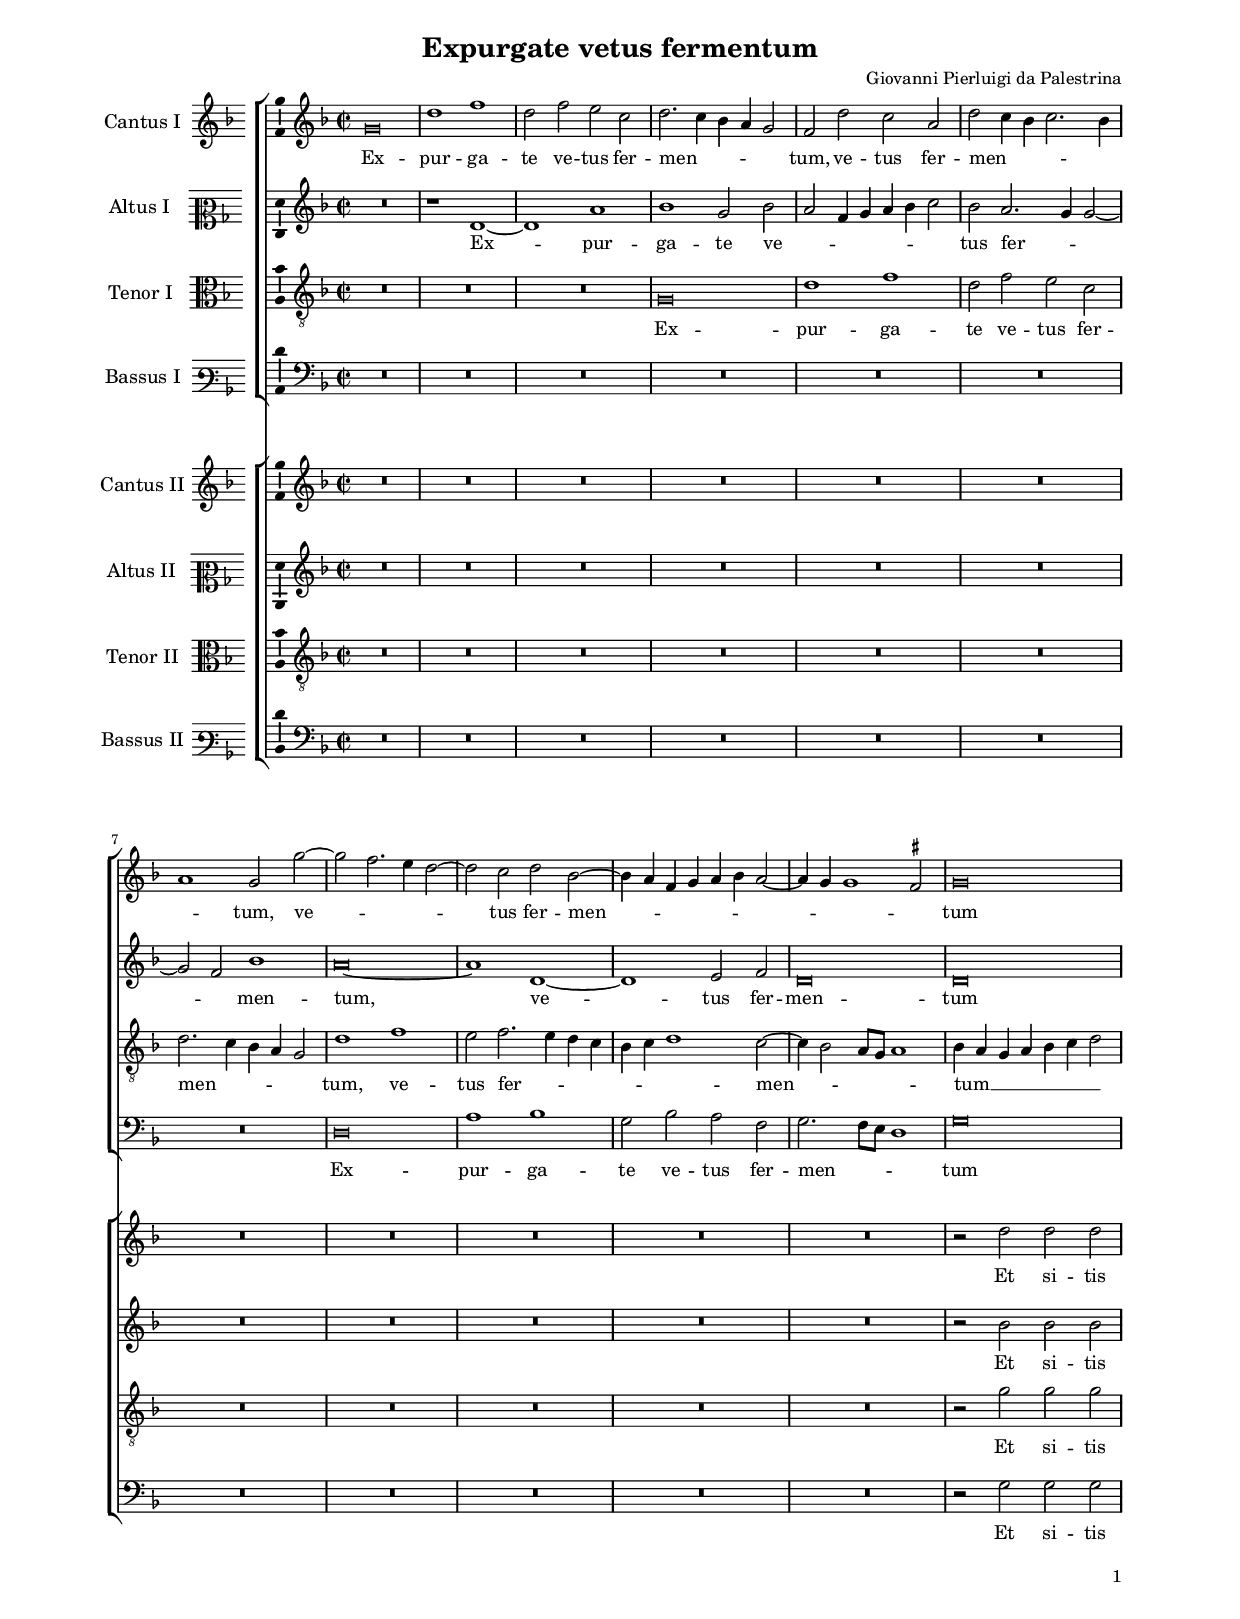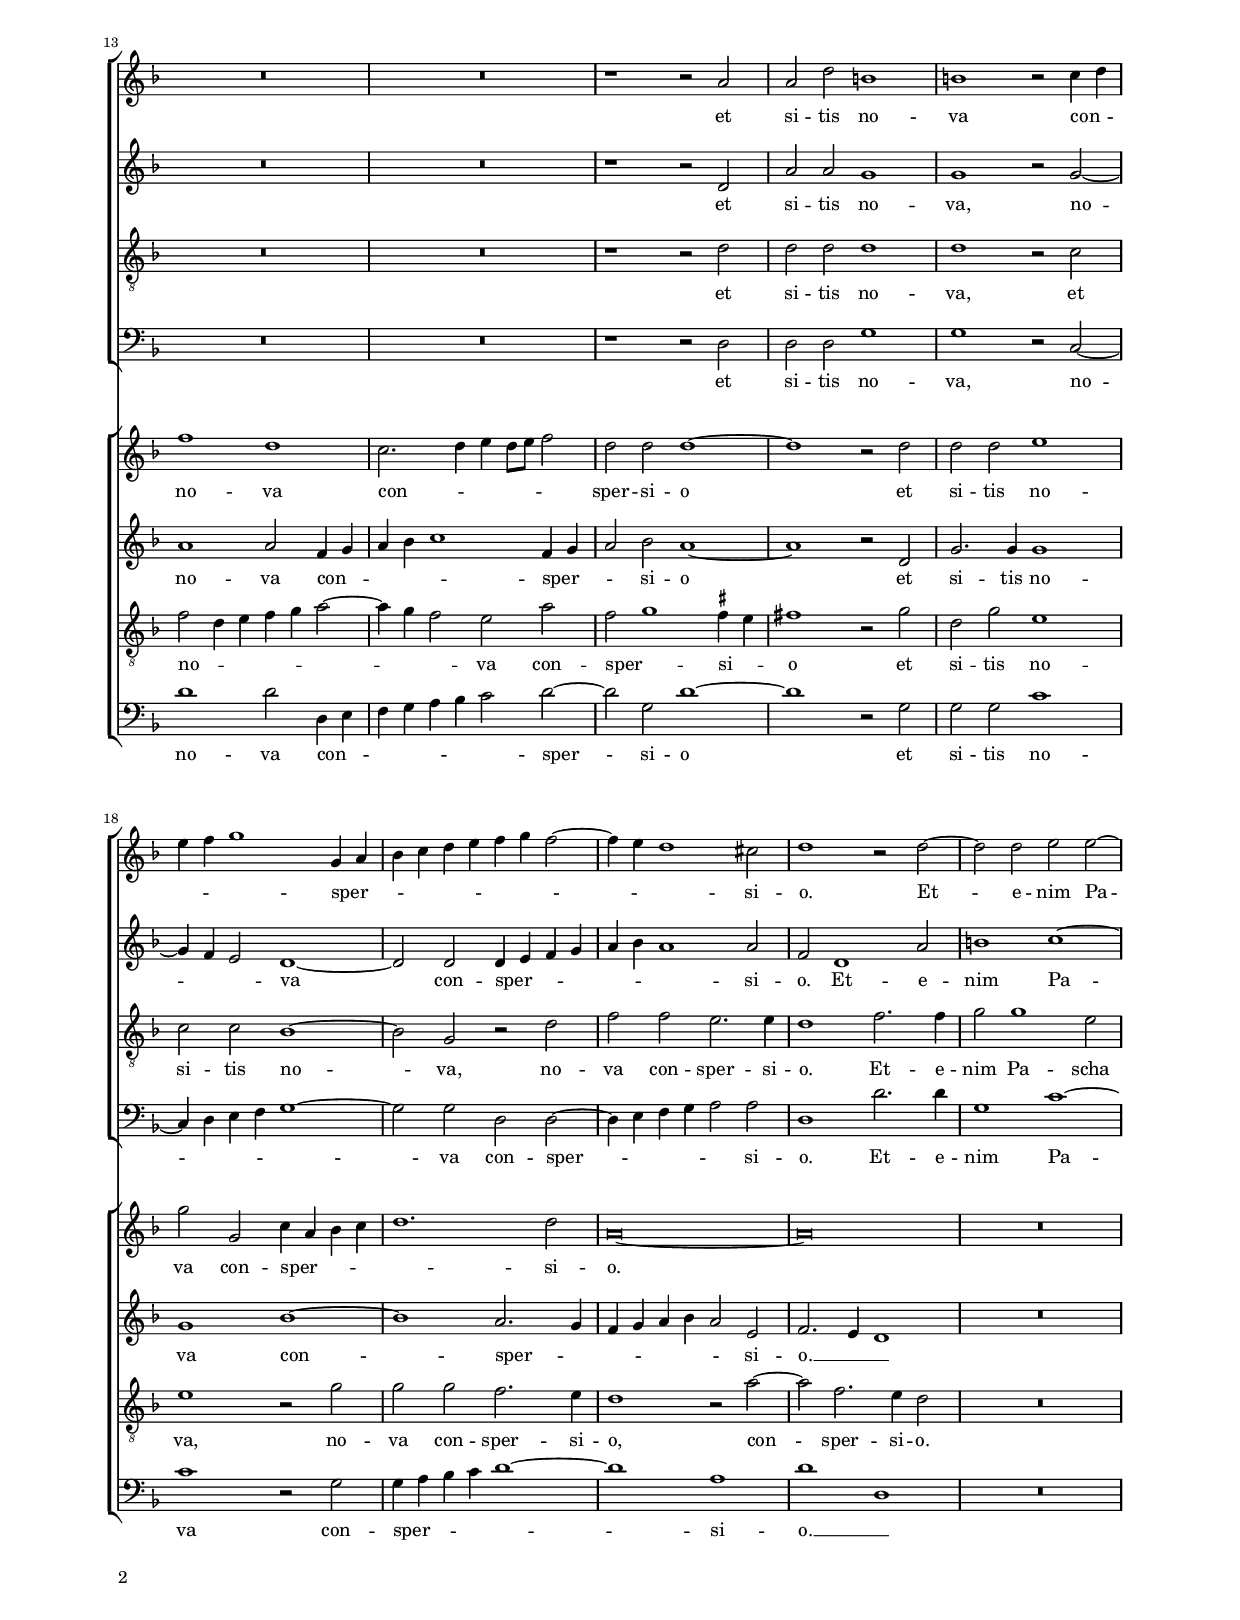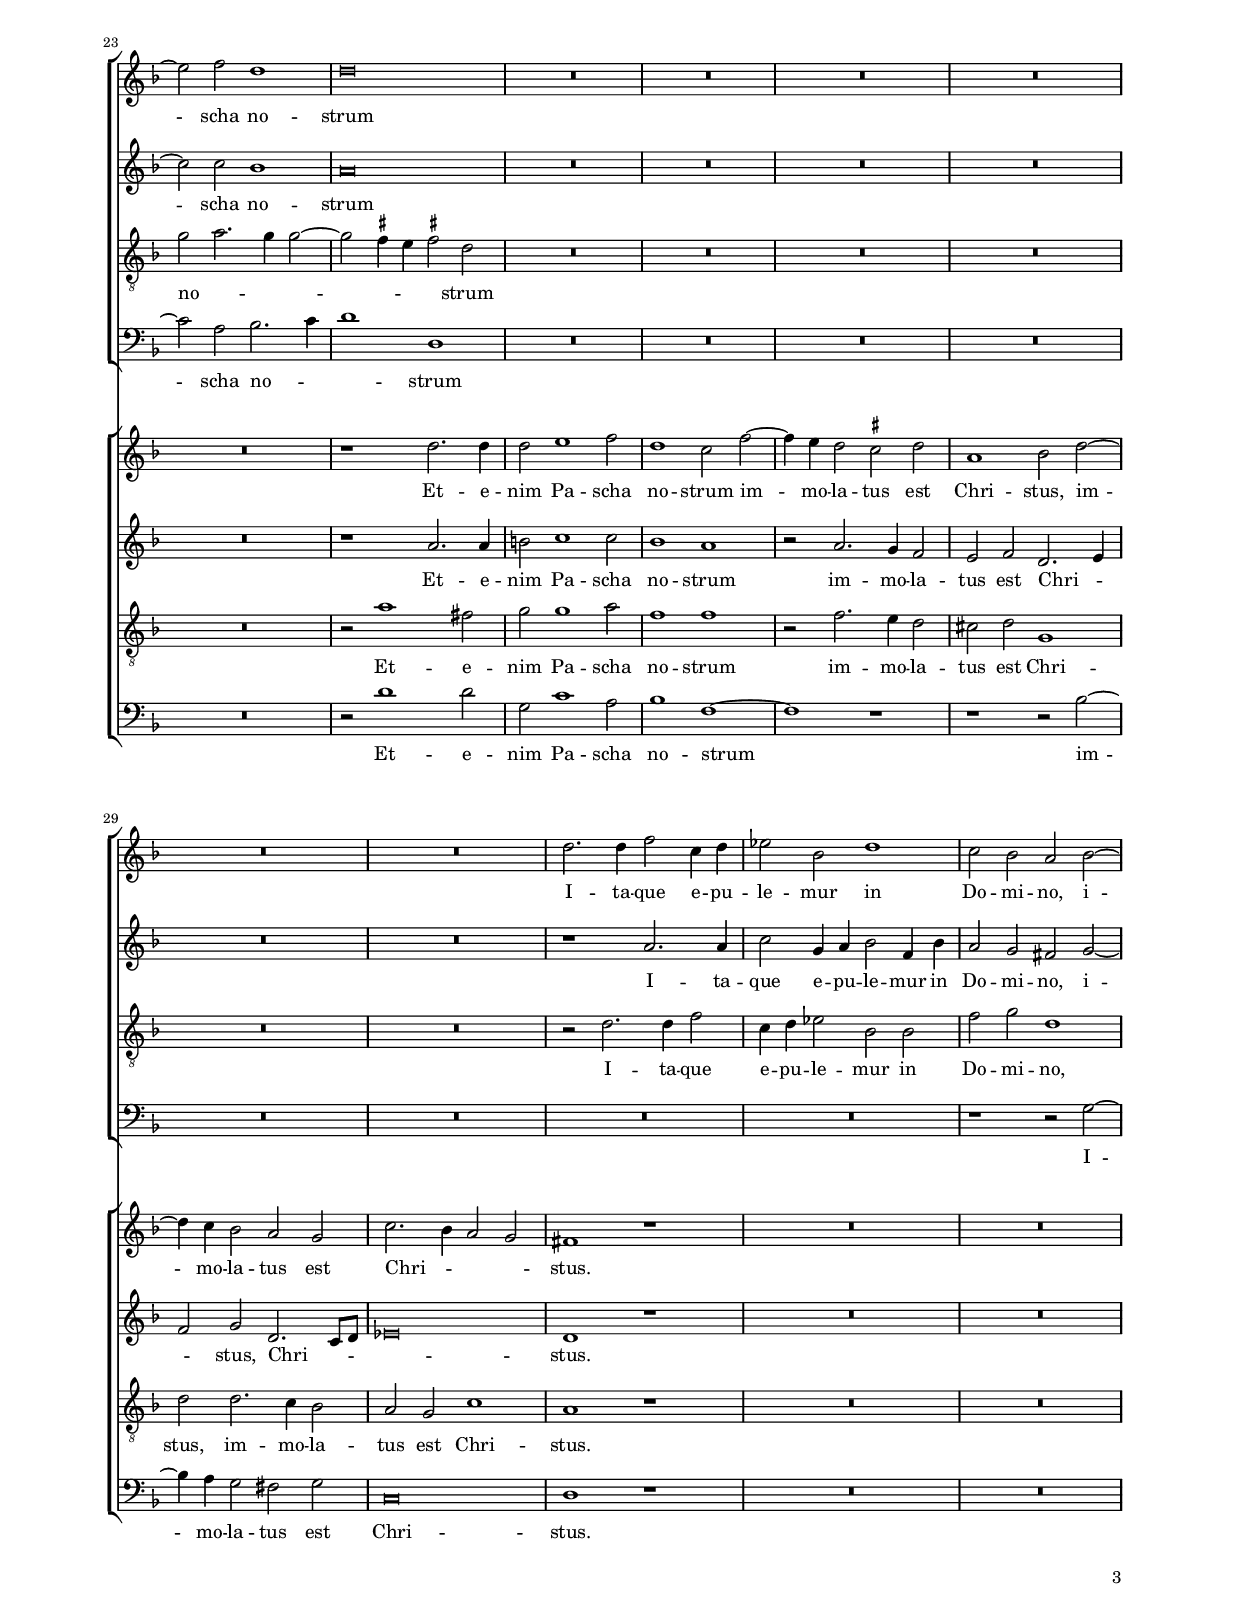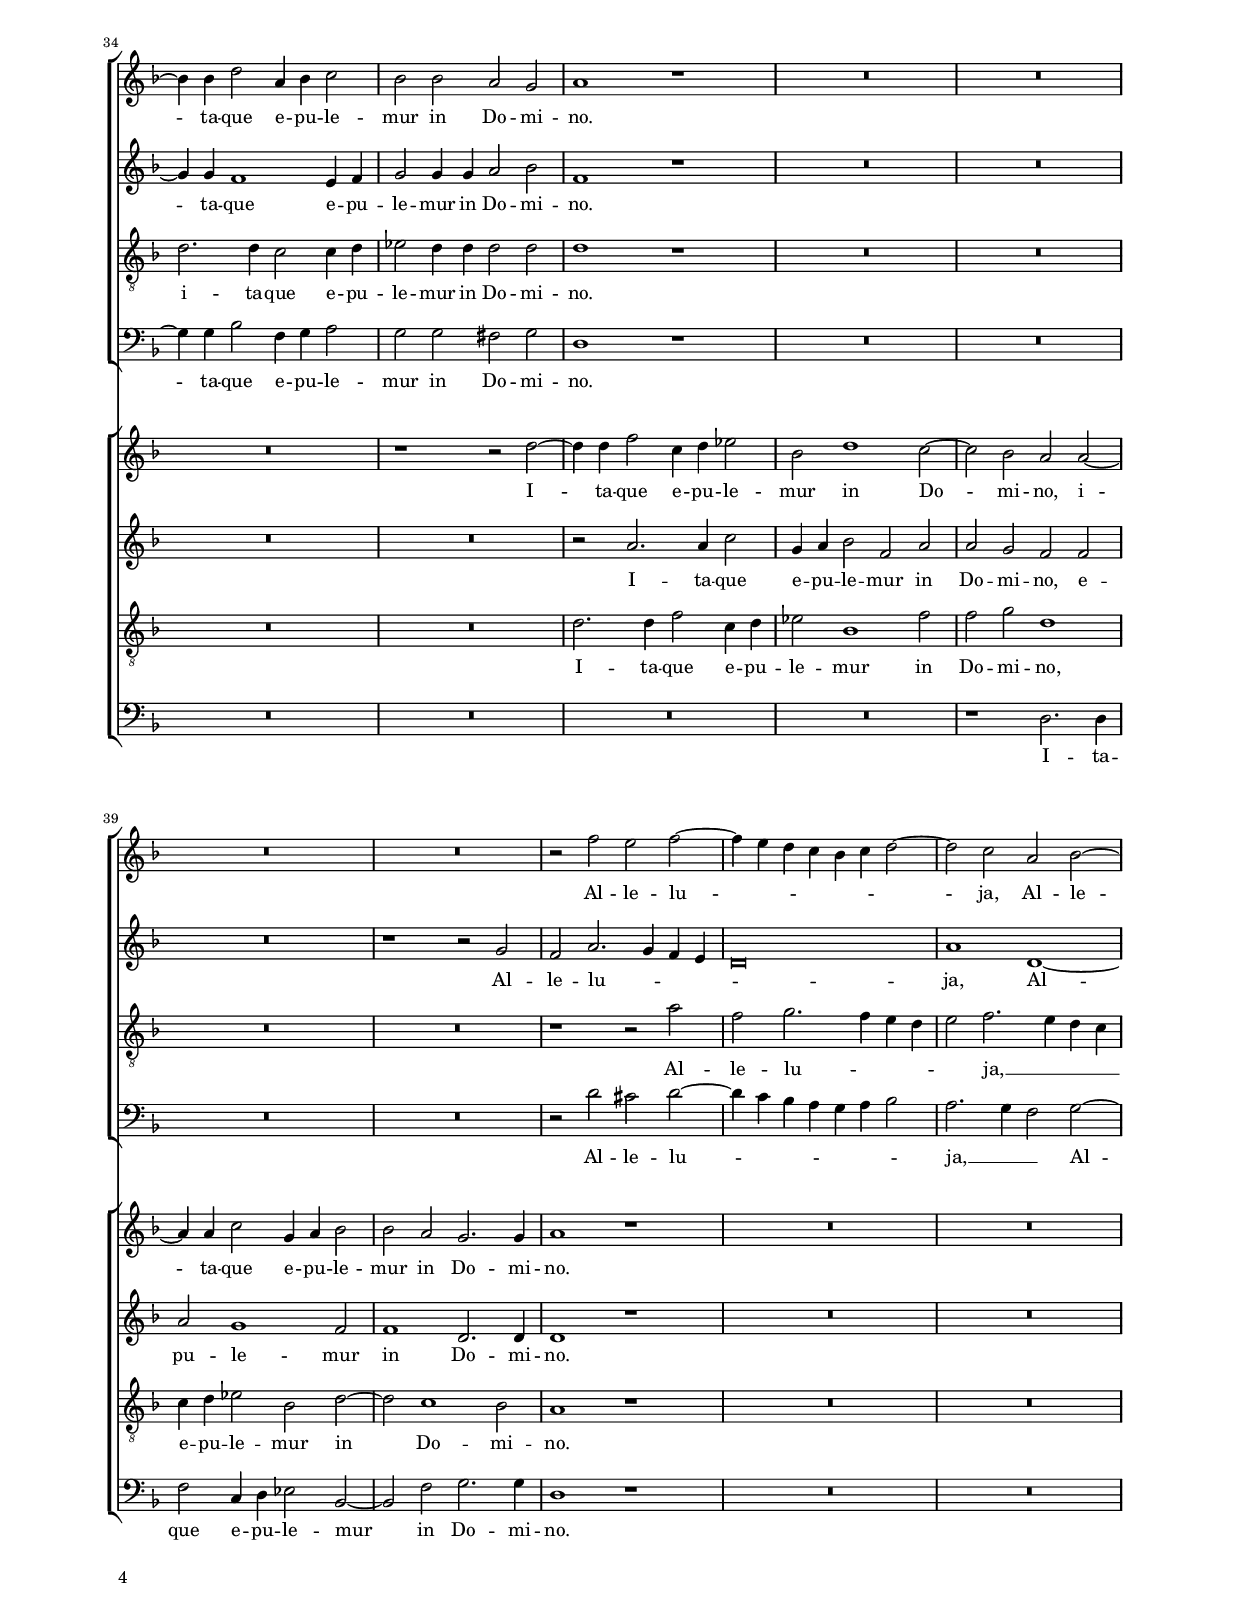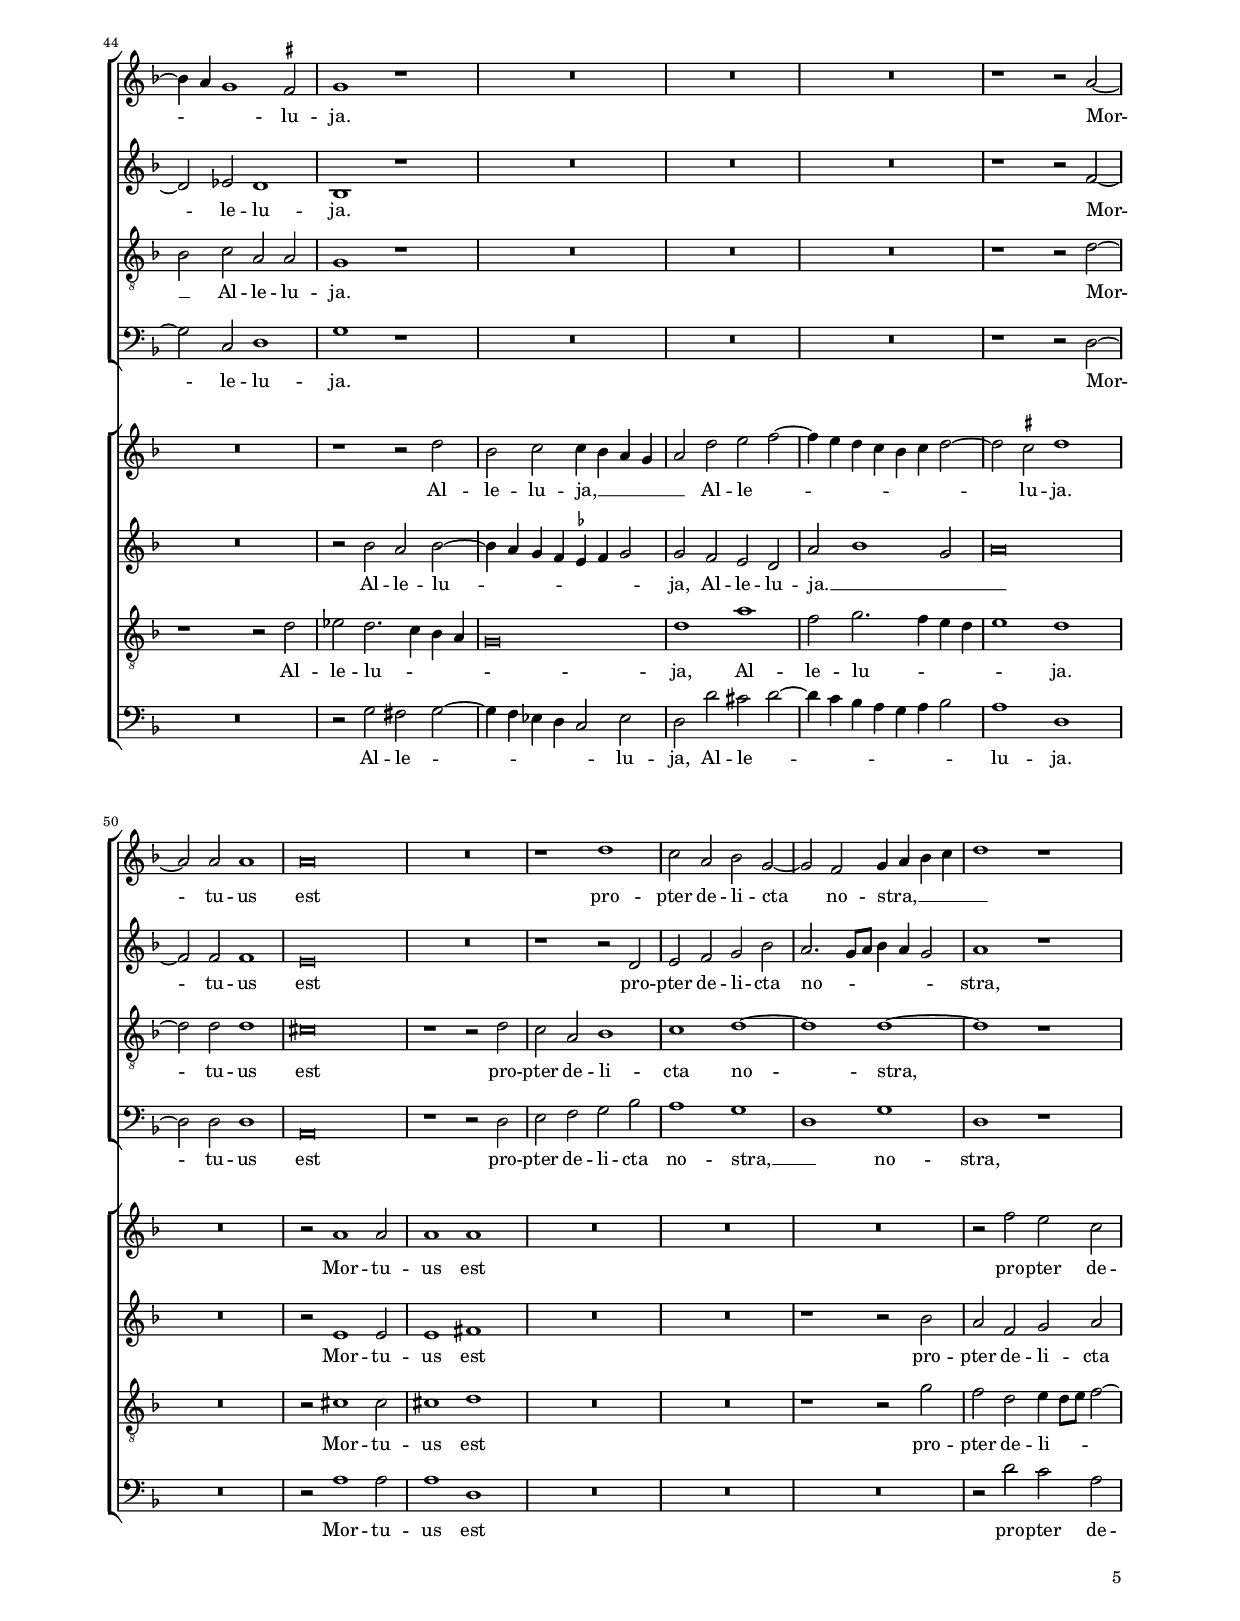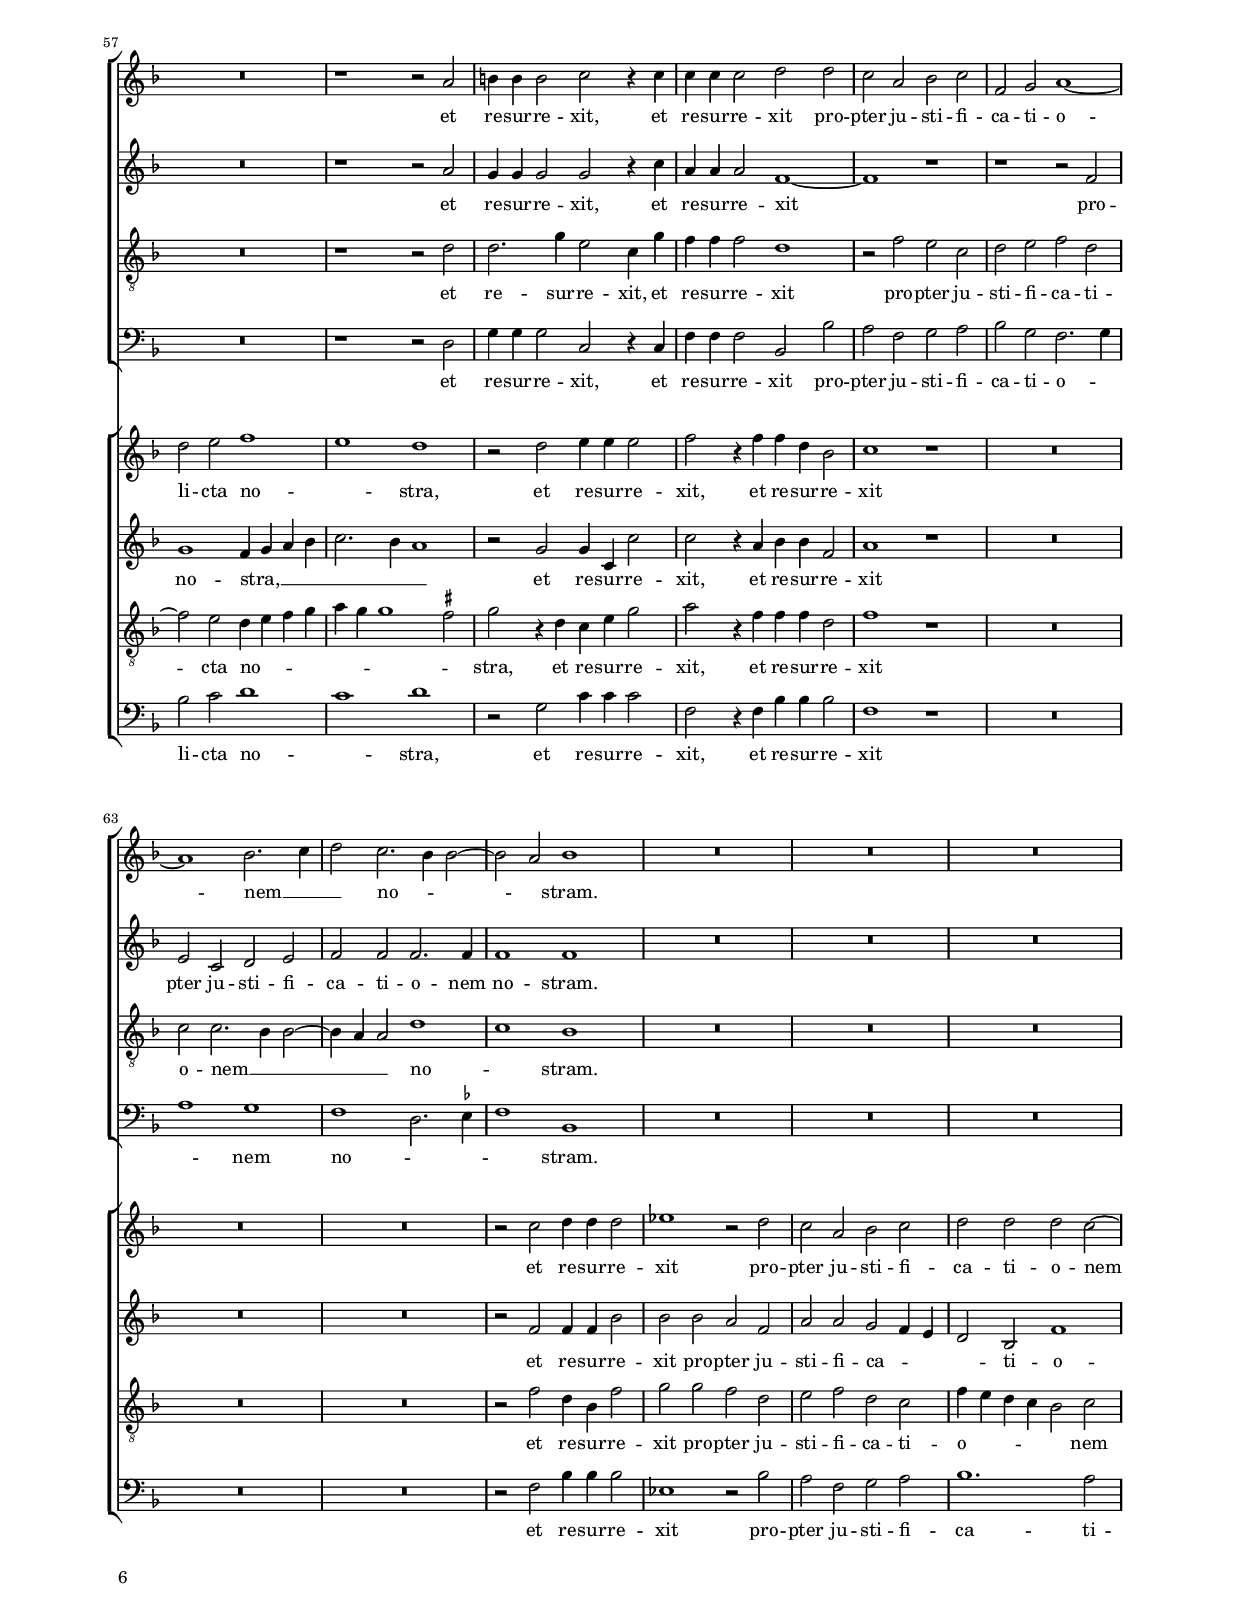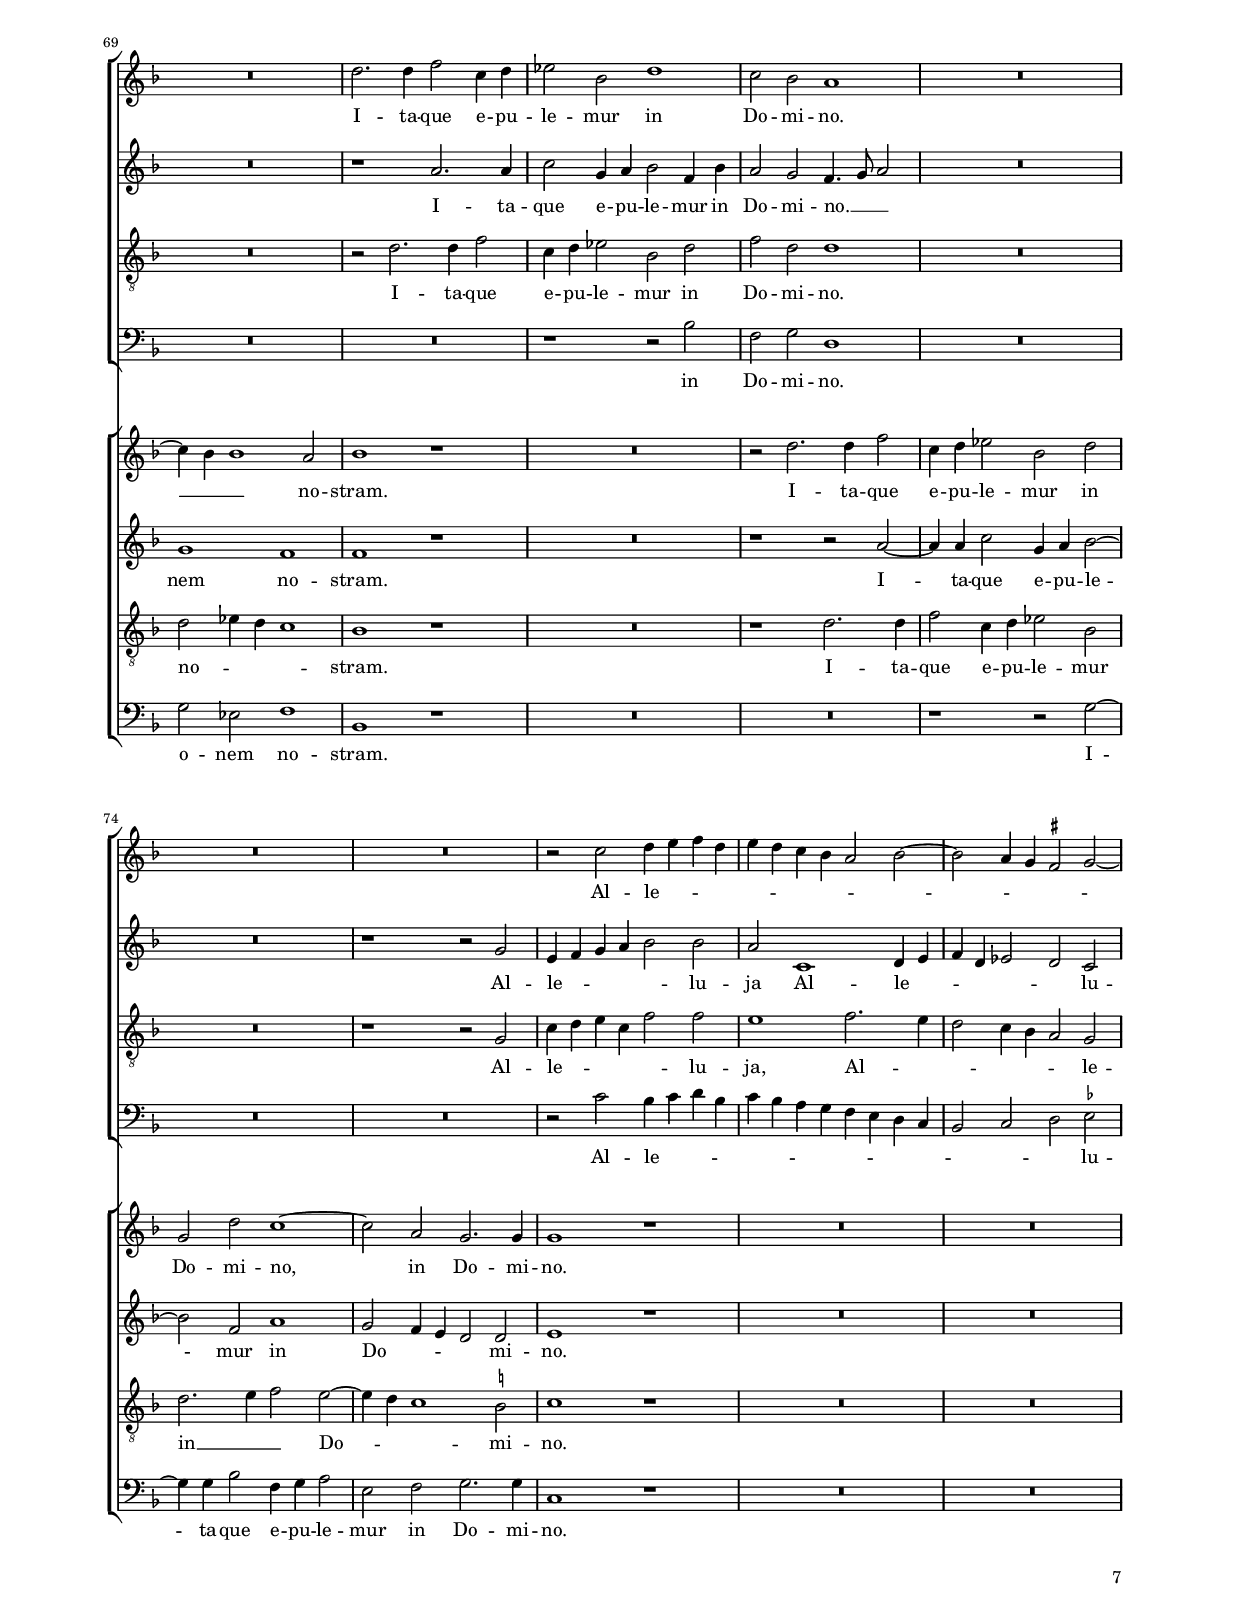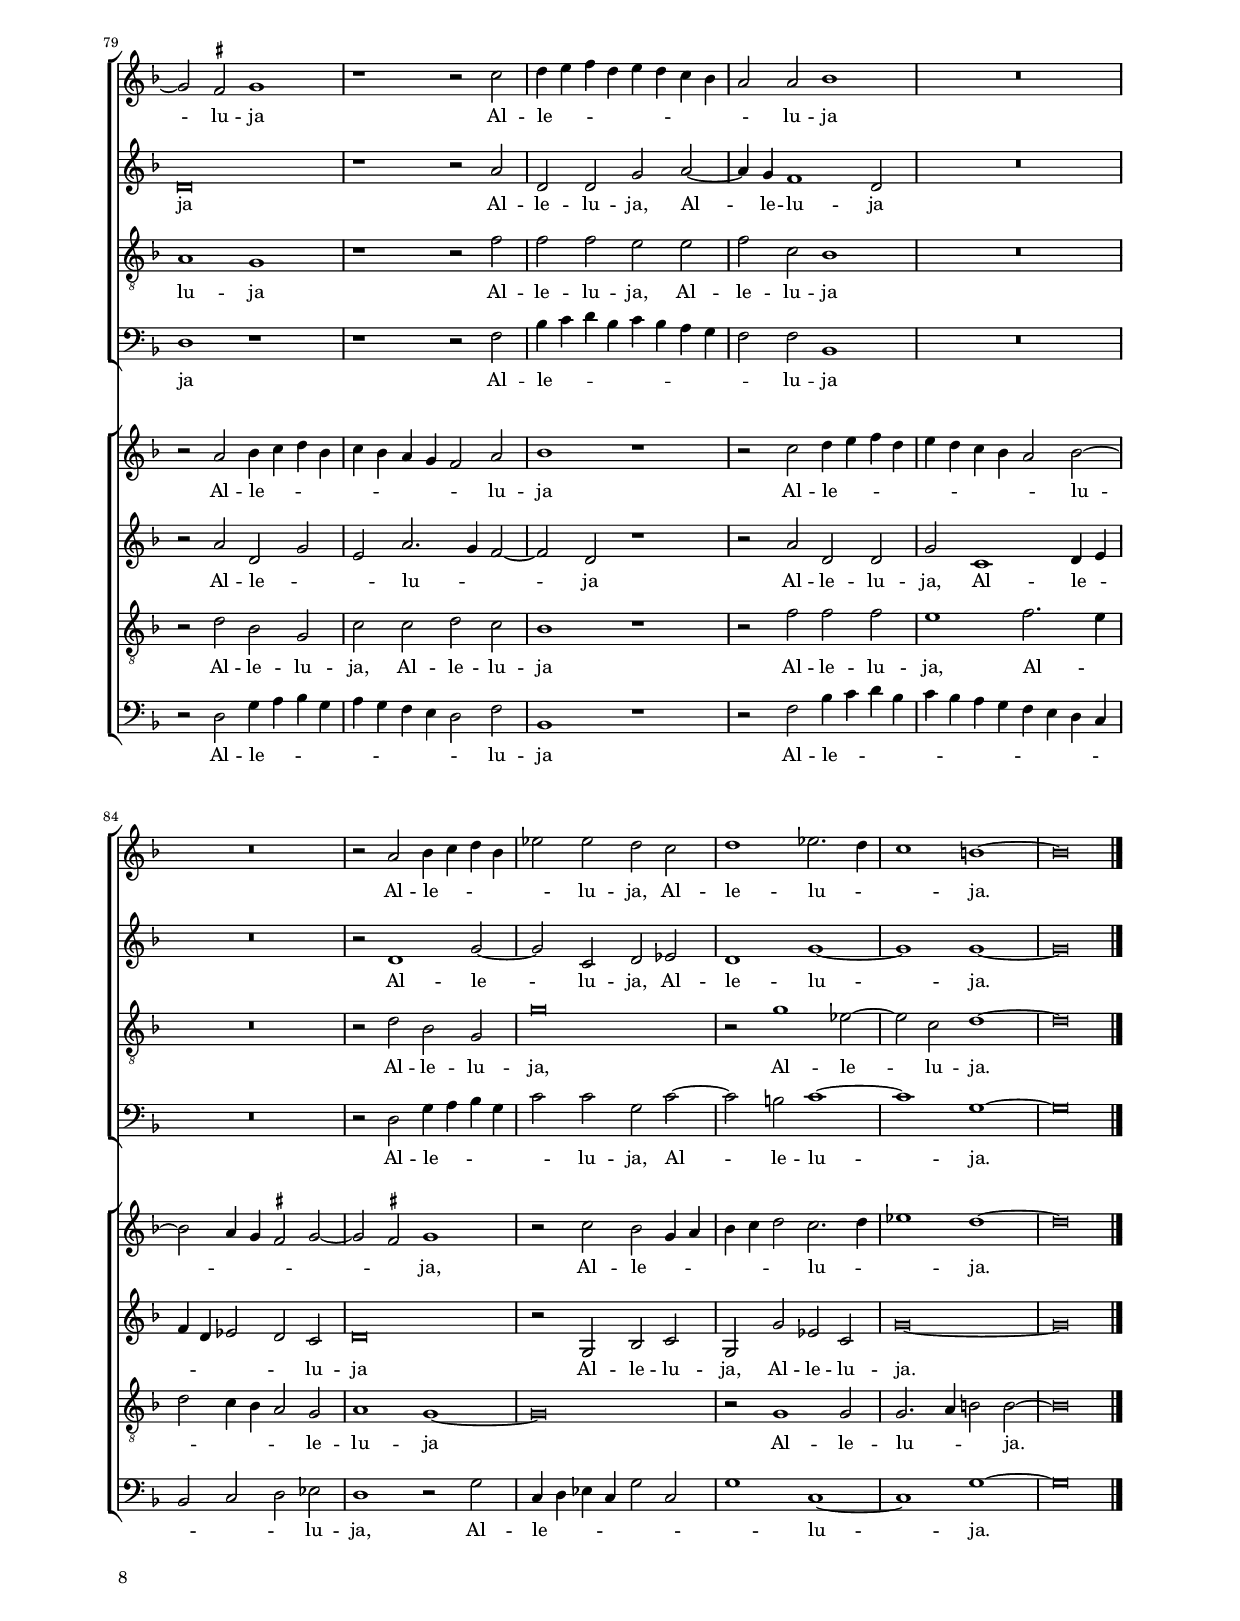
\header 
{
	title="Expurgate vetus fermentum"
	composer="Giovanni Pierluigi da Palestrina"
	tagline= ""
}

\version "2.24.2"
\include "deutsch.ly"
#(set-global-staff-size 15)
% #(set-default-paper-size "letter")
#(ly:set-option 'point-and-click #f)


\paper
	{
	top-margin = 2 \cm
	bottom-margin = 1.4 \cm
	left-margin = 2 \cm
	right-margin = 2 \cm
	print-page-number = ##f
	ragged-bottom = ##f
	ragged-last-bottom = ##t
%	systems-per-page = 2
	system-system-spacing = #'((basic-distance . 18) (minimum-distance . 14) (padding . 6) (strechability . 250))
	oddFooterMarkup=\markup   \fill-line { "" \fromproperty #'page:page-number-string }
	evenFooterMarkup=\markup  \fill-line { \fromproperty #'page:page-number-string "" }
	last-bottom-spacing = #'((basic-distance . 12) (minimum-distance . 7) (padding . 4))
	}


global =  
	{
	\key f \major
	\time 2/2 \set Score.measureLength = #(ly:make-moment 2/1)
	\skip 1*2*89 \bar "|."
	}

	ficta = { \once \set suggestAccidentals = ##t }
	
	forget = #(define-music-function (music) (ly:music?) #{
	\accidentalStyle forget
	$music
	\accidentalStyle default
	#})

	
incipitcantusprimus = \markup { \score {
	{
	\set Staff.instrumentName = \markup { \fontsize #1 "Cantus I" }
	\key f \major
	\clef violin
	s4 \bar ""
	}
	\layout  {
	raggedright = ##t
	indent = 1.6 \cm
	line-width = 2.5\cm
	\context { \Staff \remove Time_signature_engraver }
	\override Staff.Clef.Y-extent = #'(0 . 0)
	}} \hspace #1 }
	 
incipitaltusprimus = \markup { \score {
	{
	\set Staff.instrumentName = \markup { \fontsize #1 "Altus I" }
	\key f \major
	\clef mezzosoprano
	s4 \bar ""
	}
	\layout  {
	raggedright = ##t
	indent = 1.6 \cm
	line-width = 2.5\cm
	\context { \Staff \remove Time_signature_engraver }
	\override Staff.Clef.Y-extent = #'(0 . 0)
	}} \hspace #1 }
	 
incipittenorprimus = \markup { \score {
	{
	\set Staff.instrumentName = \markup { \fontsize #1 "Tenor I" }
	\key f \major
	\clef alto
	s4 \bar ""
	}
	\layout  {
	raggedright = ##t
	indent = 1.6 \cm
	line-width = 2.5\cm
	\context { \Staff \remove Time_signature_engraver }
	\override Staff.Clef.Y-extent = #'(0 . 0)
	}} \hspace #1 }


incipitbassusprimus = \markup { \score {
	{
	\set Staff.instrumentName = \markup { \fontsize #1 "Bassus I" }
	\key f \major
	\clef varbaritone
	s4 \bar ""
	}
	\layout  {
	raggedright = ##t
	indent = 1.6 \cm
	line-width = 2.5\cm
	\context { \Staff \remove Time_signature_engraver }
	\override Staff.Clef.Y-extent = #'(0 . 0)
	}} \hspace #1 }

incipitcantussecundus = \markup { \score {
	{
	\set Staff.instrumentName = \markup { \fontsize #1 "Cantus II" }
	\key f \major
	\clef violin
	s4 \bar ""
	}
	\layout  {
	raggedright = ##t
	indent = 1.6 \cm
	line-width = 2.5\cm
	\context { \Staff \remove Time_signature_engraver }
	\override Staff.Clef.Y-extent = #'(0 . 0)
	}} \hspace #1 }


incipitaltussecundus = \markup { \score {
	{
	\set Staff.instrumentName = \markup { \fontsize #1 "Altus II" }
	\key f \major
	\clef mezzosoprano
	s4 \bar ""
	}
	\layout  {
	raggedright = ##t
	indent = 1.6 \cm
	line-width = 2.5\cm
	\context { \Staff \remove Time_signature_engraver }
	\override Staff.Clef.Y-extent = #'(0 . 0)
	}} \hspace #1 }


incipittenorsecundus = \markup { \score {
	{
	\set Staff.instrumentName = \markup { \fontsize #1 "Tenor II" }
	\key f \major
	\clef alto
	s4 \bar ""
	}
	\layout  {
	raggedright = ##t
	indent = 1.6 \cm
	line-width = 2.5\cm
	\context { \Staff \remove Time_signature_engraver }
	\override Staff.Clef.Y-extent = #'(0 . 0)
	}} \hspace #1 }	


incipitbassussecundus = \markup { \score {
	{
	\set Staff.instrumentName = \markup { \fontsize #1 "Bassus II" }
	\key f \major
	\clef varbaritone
	s4 \bar ""
	}
	\layout  {
	raggedright = ##t
	indent = 1.6 \cm
	line-width = 2.5\cm
	\context { \Staff \remove Time_signature_engraver }
	\override Staff.Clef.Y-extent = #'(0 . 0)
	}} \hspace #1 }

cantusprimus =  \relative c''
	{
	g\breve
	d'1 f
	d2 f e c
	d2. c4 b a g2
%5
	f2 d' c a |
	d2 c4 b c2. b4
	a1 g2 g'~
	g2 f2. e4 d2~
	d2 c d b~
%10
	b4 a f g a b a2~ |
	a4 g g1 \ficta fis2
	g\breve
	R\breve
	R\breve
%15
	r1 r2 a |
	a2 d h1
	h1 r2 c4 d
	e4 f g1 g,4 a
	b4 c d e f g f2~
%20
	f4 e d1 cis2 |
	d1 r2 d~
	d2 d e e~
	e2 f d1
	d\breve
%25
	R\breve |
	R\breve
	R\breve
	R\breve
	R\breve
%30
	R\breve |
	d2. d4 f2 c4 d
	es2 b d1
	c2 b a b~
	b4 b d2 a4 b c2
%35
	b2 b a g |
	a1 r
	R\breve
	R\breve
	R\breve
%40
	R\breve |
	r2 f' e f~
	f4 e d c b c d2~
	d2 c a b~
	b4 a g1 \ficta fis2
%45
	g1 r |
	R\breve
	R\breve
	R\breve
	r1 r2 a~
%50
	a2 a a1 |
	a\breve
	R\breve
	r1 d
	c2 a b g~
%55
	g2 f g4 a b c |
	d1 r
	R\breve
	r1 r2 a
	h4 h h2 c r4 c
%60
	c4 c c2 d d |
	c2 a b c
	f,2 g a1~
	a1 b2. c4
	d2 c2. b4 b2~
%65
	b2 a b1 |
	R\breve
	R\breve
	R\breve
	R\breve
%70
	d2. d4 f2 c4 d |
	es2 b d1
	c2 b a1
	R\breve
	R\breve
%75
	R\breve |
	r2 c d4 e f d
	e4 d c b a2 b~
	b2 a4 g \ficta fis2 g~
	g2 \ficta fis g1
%80
	r1 r2 c |
	d4 e f d e d c b
	a2 a b1
	R\breve
	R\breve
%85
	r2 a b4 c d b |
	es2 es d c
	d1 es2. d4
	c1 h~
	h\breve |
	}

altusprimus =  \relative c' 
	{
	R\breve
	r1 d~
	d1 a'
	b1 g2 b
%5
	a2 f4 g a b c2 |
	b2 a2. g4 g2~
	g2 f b1
	a\breve~
	a1 d,~
%10
	d1 e2 f |
	d\breve
	d\breve
	R\breve
	R\breve
%15
	r1 r2 d |
	a'2 a g1
	g1 r2 g~
	g4 f e2 d1~
	d2 d d4 e f g
%20
	a4 b a1 a2 |
	f2 d1 a'2
	h1 c~
	c2 c b1
	a\breve
%25
	R\breve |
	R\breve
	R\breve
	R\breve
	R\breve
%30
	R\breve |
	r1 a2. a4
	c2 g4 a b2 f4 b
	a2 g fis g~
	g4 g f1 e4 f
%35
	g2 g4 g a2 b |
	f1 r
	R\breve
	R\breve
	R\breve
%40
	r1 r2 g |
	f2 a2. g4 f e
	d\breve
	a'1 d,~
	d2 es d1
%45
	b1 r |
	R\breve
	R\breve
	R\breve
	r1 r2 f'~
%50
	f2 f f1 |
	e\breve
	R\breve
	r1 r2 d
	e2 f g b
%55
	a2. g8 a b4 a g2 |
	a1 r
	R\breve
	r1 r2 a
	g4 g g2 g r4 c
%60
	a4 a a2 f1~ |
	f1 r
	r1 r2 f
	e2 c d e
	f2 f f2. f4
%65
	f1 f |
	R\breve
	R\breve
	R\breve
	R\breve
%70
	r1 a2. a4 |
	c2 g4 a b2 f4 b
	a2 g f4. g8 a2
	R\breve
	R\breve
%75
	r1 r2 g |
	e4 f g a b2 b
	a2 c,1 d4 e
	f4 d es2 d c
	d\breve
%80
	r1 r2 a' |
	d,2 d g a~
	a4 g f1 d2
	R\breve
	R\breve
%85
	r2 d1 g2~ |
	g2 c, d es
	d1 g~
	g1 g~
	g\breve |
	}

tenorprimus =  \relative c' 
	{
	R\breve
	R\breve
	R\breve
	g\breve
%5
	d'1 f |
	d2 f e c
	d2. c4 b a g2
	d'1 f
	e2 f2. e4 d c
%10
	b4 c d1 c2~ |
	c4 b2 a8 g a1
	b4 a g a b c d2
	R\breve
	R\breve
%15
	r1 r2 d |
	d2 d d1
	d1 r2 c
	c2 c b1~
	b2 g r d'
%20
	f2 f e2. e4 |
	d1 f2. f4
	g2 g1 e2
	g2 a2. g4 g2~
	g2 \ficta fis4 e \ficta fis!2 d
%25
	R\breve |
	R\breve
	R\breve
	R\breve
	R\breve
%30
	R\breve |
	r2 d2. d4 f2
	c4 d es2 b b
	f'2 g d1
	d2. d4 c2 c4 d
%35
	es2 d4 d d2 d |
	d1 r
	R\breve
	R\breve
	R\breve
%40
	R\breve |
	r1 r2 a'
	f2 g2. f4 e d
	e2 f2. e4 d c
	b2 c a a
%45
	g1 r |
	R\breve
	R\breve
	R\breve
	r1 r2 d'~
%50
	d2 d d1 |
	cis\breve
	r1 r2 d
	c2 a b1
	c1 d~
%55
	d1 d~ |
	d1 r
	R\breve
	r1 r2 d
	d2. g4 e2 c4 g'
%60
	f4 f f2 d1 |
	r2 f e c
	d2 e f d
	c2 c2. b4 b2~
	b4 a a2 d1
%65
	c1 b |
	R\breve
	R\breve
	R\breve
	R\breve
%70
	r2 d2. d4 f2 |
	c4 d es2 b d
	f2 d d1
	R\breve
	R\breve
%75
	r1 r2 g, |
	c4 d e c f2 f
	e1 f2. e4
	d2 c4 b a2 g
	a1 g
%80
	r1 r2 f' |
	f2 f e e
	f2 c b1
	R\breve
	R\breve
%85
	r2 d b g |
	g'\breve
	r2 g1 es2~
	es2 c d1~
	d\breve |
	}

bassusprimus  =  \relative c 
	{
	R\breve
	R\breve
	R\breve
	R\breve
%5
	R\breve |
	R\breve
	R\breve
	d\breve
	a'1 b
%10
	g2 b a f |
	g2. f8 e d1
	g\breve
	R\breve
	R\breve
%15
	r1 r2 d |
	d2 d g1
	g1 r2 c,~
	c4 d e f g1~
	g2 g d d~
%20
	d4 e f g a2 a |
	d,1 d'2. d4
	g,1 c~
	c2 a b2. c4
	d1 d,
%25
	R\breve |
	R\breve
	R\breve
	R\breve
	R\breve
%30
	R\breve |
	R\breve
	R\breve
	r1 r2 g~
	g4 g b2 f4 g a2
%35
	g2 g fis g |
	d1 r
	R\breve
	R\breve
	R\breve
%40
	R\breve |
	r2 d' cis d~
	d4 c b a g a b2
	a2. g4 f2 g~
	g2 c, d1
%45
	g1 r |
	R\breve
	R\breve
	R\breve
	r1 r2 d~
%50
	d2 d d1 |
	a\breve
	r1 r2 d
	e2 f g b
	a1 g
%55
	d1 g |
	d1 r
	R\breve
	r1 r2 d
	g4 g g2 c, r4 c
%60
	f4 f f2 b, b' |
	a2 f g a
	b2 g f2. g4
	a1 g
	f1 d2. \ficta es4
%65
	f1 b, |
	R\breve
	R\breve
	R\breve
	R\breve
%70
	R\breve |
	r1 r2 b'
	f2 g d1
	R\breve
	R\breve
%75
	R\breve |
	r2 c' b4 c d b
	c4 b a g f e d c
	b2 c d \ficta es
	d1 r
%80
	r1 r2 f |
	b4 c d b c b a g
	f2 f b,1
	R\breve
	R\breve
%85
	r2 d g4 a b g |
	c2 c g c~
	c2 h c1~
	c1 g~
	g\breve |
	}

cantussecundus =  \relative c''
	{
	R\breve
	R\breve
	R\breve
	R\breve
%5
	R\breve |
	R\breve
	R\breve
	R\breve
	R\breve
%10
	R\breve |
	R\breve
	r2 d d d
	f1 d
	c2. d4 e d8 e f2
%15
	d2 d d1~ |
	d1 r2 d
	d2 d e1
	g2 g, c4 a b c
	d1. d2
%20
	a\breve~ |
	a\breve
	R\breve
	R\breve
	r1 d2. d4
%25
	d2 e1 f2 |
	d1 c2 f~
	f4 e d2 \ficta cis d
	a1 b2 d~
	d4 c b2 a g
%30
	c2. b4 a2 g |
	fis1 r
	R\breve
	R\breve
	R\breve
%35
	r1 r2 d'~ |
	d4 d f2 c4 d es2
	b2 d1 c2~
	c2 b a a~
	a4 a c2 g4 a b2 
%40
	b2 a g2. g4 |
	a1 r
	R\breve
	R\breve
	R\breve
%45
	r1 r2 d |
	b2 c c4 b a g
	a2 d e f~
	f4 e d c b c d2~
	d2 \ficta cis d1
%50
	R\breve |
	r2 a1 a2
	a1 a
	R\breve
	R\breve
%55
	R\breve |
	r2 f' e c
	d2 e f1
	e1 d
	r2 d e4 e e2
%60
	f2 r4 f f d b2 |
	c1 r
	R\breve
	R\breve
	R\breve
%65
	r2 c d4 d d2 |
	es1 r2 d
	c2 a b c
	d2 d d c~
	c4 b b1 a2
%70
	b1 r |
	R\breve
	r2 d2. d4 f2
	c4 d es2 b d
	g,2 d' c1~
%75
	c2 a g2. g4 |
	g1 r
	R\breve
	R\breve
	r2 a b4 c d b
%80
	c4 b a g f2 a |
	b1 r
	r2 c d4 e f d
	e4 d c b a2 b~
	b2 a4 g \ficta fis2 g~
%85
	g2 \ficta fis g1 |
	r2 c b g4 a
	b4 c d2 c2. d4
	es1 d~
	d\breve |
	}

altussecundus =  \relative c'
	{
	R\breve
	R\breve
	R\breve
	R\breve
%5
	R\breve |
	R\breve
	R\breve
	R\breve
	R\breve
%10
	R\breve |
	R\breve
	r2 b' b b
	a1 a2 f4 g
	a4 b c1 f,4 g
%15
	a2 b a1~ |
	a1 r2 d,
	g2. g4 g1
	g1 b~
	b1 a2. g4
%20
	f4 g a b a2 e |
	f2. e4 d1
	R\breve
	R\breve
	r1 a'2. a4
%25
	h2 c1 c2 |
	b1 a
	r2 a2. g4 f2
	e2 f d2. e4
	f2 g d2. c8 d
%30
	es\breve |
	d1 r
	R\breve
	R\breve
	R\breve
%35
	R\breve |
	r2 a'2. a4 c2
	g4 a b2 f a
	a2 g f f
	a2 g1 f2
%40
	f1 d2. d4 |
	d1 r
	R\breve
	R\breve
	R\breve
%45
	r2 b' a b~ |
	b4 a g f \ficta es f g2
	g2 f e d
	a'2 b1 g2
	a\breve
%50
	R\breve  |
	r2 e1 e2
	e1 fis
	R\breve
	R\breve
%55
	r1 r2 b |
	a2 f g a
	g1 f4 g a b
	c2. b4 a1
	r2 g g4 c, c'2
%60
	c2 r4 a b b f2 |
	a1 r
	R\breve
	R\breve
	R\breve
%65
	r2 f f4 f b2 |
	b2 b a f
	a2 a g f4 e
	d2 b f'1
	g1 f
%70
	f1 r |
	R\breve
	r1 r2 a~
	a4 a c2 g4 a b2~
	b2 f a1
%75
	g2 f4 e d2 d |
	e1 r
	R\breve
	R\breve
	r2 a d, g
%80
	e2 a2. g4 f2~ |
	f2 d r1
	r2 a' d, d
	g2 c,1 d4 e
	f4 d es2 d c
%85
	d\breve |
	r2 g, b c
	g2 g' es c
	g'\breve~
	g\breve |
	 }

tenorsecundus =  \relative c'
	{
	R\breve
	R\breve
	R\breve
	R\breve
%5
	R\breve |
	R\breve
	R\breve
	R\breve
	R\breve
%10
	R\breve |
	R\breve
	r2 g' g g
	f2 d4 e f g a2~
	a4 g f2 e a
%15
	f2 g1 \ficta fis4 e |
	fis1 r2 g
	d2 g e1
	e1 r2 g
	g2 g f2. e4
%20
	d1 r2 a'~ |
	a2 f2. e4 d2
	R\breve
	R\breve
	r2 a'1 fis2
%25
	g2 g1 a2 |
	f1 f
	r2 f2. e4 d2
	cis2 d g,1
	d'2 d2. c4 b2
%30
	a2 g c1 |
	a1 r
	R\breve
	R\breve
	R\breve
%35
	R\breve |
	d2. d4 f2 c4 d
	es2 b1 f'2
	f2 g d1
	c4 d es2 b d~
%40
	d2 c1 b2 |
	a1 r
	R\breve
	R\breve
	r1 r2 d
%45
	es2 d2. c4 b a |
	g\breve
	d'1 a'
	f2 g2. f4 e d
	e1 d
%50
	R\breve |
	r2 cis1 cis2
	cis1 d
	R\breve
	R\breve
%55
	r1 r2 g |
	f2 d e4 d8 e f2~
	f2 e d4 e f g
	a4 g g1 \ficta fis2
	g2 r4 d c e g2
%60
	a2 r4 f f f d2 |
	f1 r
	R\breve
	R\breve
	R\breve
%65
	r2 f d4 b f'2 |
	g2 g f d
	e2 f d c
	f4 e d c b2 c
	d2 es4 d c1
%70
	b1 r |
	R\breve
	r1 d2. d4
	f2 c4 d es2 b
	d2. e4 f2 e~
%75
	e4 d c1 \ficta h2 |
	c1 r
	R\breve
	R\breve
	r2 d b g
%80
	c2 c d c |
	b1 r
	r2 f' f f
	e1 f2. e4
	d2 c4 b a2 g
%85
	a1 g~ |
	g\breve
	r2 g1 g2
	g2. a4 h2 h~
	h\breve |
	}

bassussecundus =  \relative c
	{
	R\breve
	R\breve
	R\breve
	R\breve
%5
	R\breve |
	R\breve
	R\breve
	R\breve
	R\breve
%10
	R\breve |
	R\breve
	r2 g' g g
	d'1 d2 d,4 e
	f4 g a b c2 d~
%15
	d2 g, d'1~ |
	d1 r2 g,
	g2 g c1
	c1 r2 g
	g4 a b c d1~
%20
	d1 a |
	d1 d,
	R\breve
	R\breve
	r2 d'1 d2
%25
	g,2 c1 a2 |
	b1 f~
	f1 r
	r1 r2 b~
	b4 a g2 fis g
%30
	c,\breve |
	d1 r
	R\breve
	R\breve
	R\breve
%35
	R\breve |
	R\breve
	R\breve
	r1 d2. d4
	f2 c4 d es2 b~
%40
	b2 f' g2. g4 |
	d1 r
	R\breve
	R\breve
	R\breve
%45
	r2 g fis g~ |
	g4 f es d c2 es
	d2 d' cis d~
	d4 c b a g a b2
	a1 d,
%50
	R\breve |
	r2 a'1 a2
	a1 d,
	R\breve
	R\breve
%55
	R\breve |
	r2 d' c a
	b2 c d1
	c1 d
	r2 g, c4 c c2
%60
	f,2 r4 f b b b2 |
	f1 r
	R\breve
	R\breve
	R\breve
%65
	r2 f b4 b b2 |
	es,1 r2 b'
	a2 f g a
	b1. a2
	g2 es f1
%70
	b,1 r |
	R\breve
	R\breve
	r1 r2 g'~
	g4 g b2 f4 g a2
%75
	e2 f g2. g4 |
	c,1 r
	R\breve
	R\breve
	r2 d g4 a b g
%80
	a4 g f e d2 f |
	b,1 r
	r2 f' b4 c d b
	c4 b a g f e d c
	b2 c d es
%85
	d1 r2 g |
	c,4 d es c g'2 c,
	g'1 c,~
	c1 g'~
	g\breve |
	}


lyricscantusprimus = \lyricmode {
	Ex -- pur -- ga -- te ve -- tus fer -- men -- _ _ _ _ tum,
	ve -- tus fer -- men -- _ _ _ _ _ tum,
	ve -- _ _ _ tus fer -- men -- _ _ _ _ _ _ _ _ _ tum
	et si -- tis no -- va con -- _ _ _ _ sper -- _ _ _ _ _ _ _ _ _ _ si -- o.
	Et -- e -- nim Pa -- scha no -- strum
	I -- ta -- que e -- pu -- le -- mur in Do -- mi -- no,
	i -- ta -- que e -- pu -- le -- mur in Do -- mi -- no.
	Al -- le -- lu -- _ _ _ _ _ _ ja,
	Al -- le -- _ _ lu -- ja.
	Mor -- tu -- us est
	pro -- pter de -- li -- cta no -- stra, __ _ _ _ _ 
	et re -- sur -- re -- xit,
	et re -- sur -- re -- xit
	pro -- pter ju -- sti -- fi -- ca -- ti -- o -- nem __ _ _ no -- _ _ _ stram.
	I -- ta -- que e -- pu -- le -- mur in Do -- mi -- no.
	Al -- le -- _ _ _ _ _ _ _ _ _ _ _ _ _ lu -- ja
	Al -- le -- _ _ _ _ _ _ _ _ lu -- ja
	Al -- le -- _ _ _ _ lu -- ja,
	Al -- le -- lu -- _ _ ja.
	}


lyricsaltusprimus = \lyricmode {
	Ex -- pur -- ga -- te ve -- _ _ _ _ _ _ tus fer -- _ _ _ men -- tum,
	ve -- tus fer -- men -- tum
	et si -- tis no -- va,
	no -- _ _ va con -- sper -- _ _ _ _ _ _ si -- o.
	Et -- e -- nim Pa -- scha no -- strum
	I -- ta -- que e -- pu -- le -- mur in Do -- mi -- no,
	i -- ta -- que e -- pu -- le -- mur in Do -- mi -- no.
	Al -- le -- lu -- _ _ _ _ ja,
	Al -- le -- lu -- ja.
	Mor -- tu -- us est
	pro -- pter de -- li -- cta no -- _ _ _ _ _ stra,
	et re -- sur -- re -- xit,
	et re -- sur -- re -- xit
	pro -- pter ju -- sti -- fi -- ca -- ti -- o -- nem no -- stram.
	I -- ta -- que e -- pu -- le -- mur in Do -- mi -- no. __ _ _
	Al -- le -- _ _ _ _ lu -- ja
	Al -- le -- _ _ _ _ _ lu -- ja
	Al -- le -- lu -- ja,
	Al -- le -- lu -- ja
	Al -- le -- lu -- ja,
	Al -- le -- lu -- ja.
	}


lyricstenorprimus = \lyricmode {
	Ex -- pur -- ga -- te ve -- tus fer -- men -- _ _ _ _ tum,
	ve -- tus fer -- _ _ _ _ _ _ men -- _ _ _ _ tum __ _ _ _ _ _ _
	et si -- tis no -- va,
	et si -- tis no -- va,
	no -- va con -- sper -- si -- o.
	Et -- e -- nim Pa -- scha no -- _ _ _ _ _ _ strum
	I -- ta -- que e -- pu -- le -- mur in Do -- mi -- no,
	i -- ta -- que e -- pu -- le -- mur in Do -- mi -- no.
	Al -- le -- lu -- _ _ _ _ ja, __ _ _ _ _
	Al -- le -- lu -- ja.
	Mor -- tu -- us est
	pro -- pter de -- li -- cta no -- stra,
	et re -- sur -- re -- xit,
	et re -- sur -- re -- xit
	pro -- pter ju -- sti -- fi -- ca -- ti -- o -- nem __ _ _ _ _ no -- _ stram.
	I -- ta -- que e -- pu -- le -- mur in Do -- mi -- no.
	Al -- le -- _ _ _ _ lu -- ja,
	Al -- _ _ _ _ _ le -- lu -- ja
	Al -- le -- lu -- ja,
	Al -- le -- lu -- ja
	Al -- le -- lu -- ja,
	Al -- le -- lu -- ja.
	}


lyricsbassusprimus = \lyricmode {
	Ex -- pur -- ga -- te ve -- tus fer -- men -- _ _ _ tum
	et si -- tis no -- va,
	no -- _ _ _ _ va con -- sper -- _ _ _ _ si -- o.
	Et -- e -- nim Pa -- scha no -- _ _ strum
	I -- ta -- que e -- pu -- le -- mur in Do -- mi -- no.
	Al -- le -- lu -- _ _ _ _ _ _ ja, __ _ _ 
	Al -- le -- lu -- ja.
	Mor -- tu -- us est
	pro -- pter de -- li -- cta no -- stra, __ _
	no -- stra,
	et re -- sur -- re -- xit,
	et re -- sur -- re -- xit
	pro -- pter ju -- sti -- fi -- ca -- ti -- o -- _ _ nem no -- _ _ _ stram.
	in Do -- mi -- no.
	Al -- le -- _ _ _ _ _ _ _ _ _ _ _ _ _ _ lu -- ja
	Al -- le -- _ _ _ _ _ _ _ _ lu -- ja
	Al -- le -- _ _ _ _ lu -- ja,
	Al -- le -- lu -- ja.
	}


lyricscantussecundus = \lyricmode {
	Et si -- tis no -- va con -- _ _ _ _ _ sper -- si -- o
	et si -- tis no -- va con -- sper -- _ _ _ _ si -- o.
	Et -- e -- nim Pa -- scha no -- strum im -- mo -- la -- tus est Chri -- stus,
	im -- mo -- la -- tus est Chri -- _ _ _ stus.
	I -- ta -- que e -- pu -- le -- mur in Do -- mi -- no,
	i -- ta -- que e -- pu -- le -- mur in Do -- mi -- no.
	Al -- le -- lu -- ja, __ _ _ _ _
	Al -- le -- _ _ _ _ _ _ _ lu -- ja.
	Mor -- tu -- us est
	pro -- pter de -- li -- cta no -- _ stra,
	et re -- sur -- re -- xit,
	et re -- sur -- re -- xit
	et re -- sur -- re -- xit
	pro -- pter ju -- sti -- fi -- ca -- ti -- o -- nem __ _ _ no -- stram.
	I -- ta -- que e -- pu -- le -- mur in Do -- mi -- no,
	in Do -- mi -- no.
	Al -- le -- _ _ _ _ _ _ _ _ lu -- ja
	Al -- le -- _ _ _ _ _ _ _ _ lu -- _ _ _ _ _ ja,
	Al -- le -- _ _ _ _ _ lu -- _ _ ja.
	}


lyricsaltussecundus = \lyricmode {
	Et si -- tis no -- va con -- _ _ _ _ sper -- _ _ si -- o
	et si -- tis no -- va con -- sper -- _ _ _ _ _ _ si -- o. __ _ _
	Et -- e -- nim Pa -- scha no -- strum im -- mo -- la -- tus est Chri -- _ _ stus,
	Chri -- _ _ _ stus.
	I -- ta -- que e -- pu -- le -- mur in Do -- mi -- no,
	e -- pu -- le -- mur in Do -- mi -- no.
	Al -- le -- lu -- _ _ _ _ _ _ ja,
	Al -- le -- lu -- ja. __ _ _ _
	Mor -- tu -- us est
	pro -- pter de -- li -- cta no -- stra, __ _ _ _ _ _ _
	et re -- sur -- re -- xit,
	et re -- sur -- re -- xit
	et re -- sur -- re -- xit
	pro -- pter ju -- sti -- fi -- ca -- _ _ _ ti -- o -- nem no -- stram.
	I -- ta -- que e -- pu -- le -- mur in Do -- _ _ _ mi -- no.
	Al -- le -- _ _ lu -- _ _ ja
	Al -- le -- lu -- ja,
	Al -- le -- _ _ _ _ _ lu -- ja
	Al -- le -- lu -- ja,
	Al -- le -- lu -- ja.
	}
	

lyricstenorsecundus = \lyricmode {
	Et si -- tis no -- _ _ _ _ _ _ _ va con -- sper -- _ si -- _ o
	et si -- tis no -- va,
	no -- va con -- sper -- si -- o,
	con -- sper -- si -- o.
	Et -- e -- nim Pa -- scha no -- strum im -- mo -- la -- tus est Chri -- stus,
	im -- mo -- la -- tus est Chri -- stus.
	I -- ta -- que e -- pu -- le -- mur in Do -- mi -- no,
	e -- pu -- le -- mur in Do -- mi -- no.
	Al -- le -- lu -- _ _ _ _ ja,
	Al -- le -- lu -- _ _ _ _ ja.
	Mor -- tu -- us est
	pro -- pter de -- li -- _ _ _ cta no -- _ _ _ _ _ _ _ stra,
	et re -- sur -- re -- xit,
	et re -- sur -- re -- xit
	et re -- sur -- re -- xit
	pro -- pter ju -- sti -- fi -- ca -- ti -- o -- _ _ _ _ nem no -- _ _ _ stram.
	I -- ta -- que e -- pu -- le -- mur in __ _ _ Do -- _ _ mi -- no.
	Al -- le -- lu -- ja,
	Al -- le -- lu -- ja
	Al -- le -- lu -- ja,
	Al -- _ _ _ _ _ le -- lu -- ja
	Al -- le -- lu -- _ _ ja.
	}


lyricsbassussecundus = \lyricmode {
	Et si -- tis no -- va con -- _ _ _ _ _ _ sper -- si -- o
	et si -- tis no -- va con -- sper -- _ _ _ _ si -- o. __ _
	Et -- e -- nim Pa -- scha no -- strum im -- mo -- la -- tus est Chri -- stus.
	I -- ta -- que e -- pu -- le -- mur in Do -- mi -- no.
	Al -- le -- _ _ _ _ _ lu -- ja,
	Al -- le -- _ _ _ _ _ _ _ lu -- ja.
	Mor -- tu -- us est
	pro -- pter de -- li -- cta no -- _ stra,
	et re -- sur -- re -- xit,
	et re -- sur -- re -- xit
	et re -- sur -- re -- xit
	pro -- pter ju -- sti -- fi -- ca -- ti -- o -- nem no -- stram.
	I -- ta -- que e -- pu -- le -- mur in Do -- mi -- no.
	Al -- le -- _ _ _ _ _ _ _ _ lu -- ja
	Al -- le -- _ _ _ _ _ _ _ _ _ _ _ _ _ _ lu -- ja,
	Al -- le -- _ _ _ _ _ _ lu -- ja.
	}


\score
{	% \transpose {
	
<<
	\new ChoirStaff \with { \override StaffGrouper.staffgroup-staff-spacing.basic-distance = #15 
				\override StaffGrouper.staff-staff-spacing.basic-distance = #12 }
	<<
	
	\new Staff << \global
	\new Voice="v1" {
		\set Staff.instrumentName=\incipitcantusprimus
		\set Staff.midiInstrument = "reed organ"
		\clef violin
		\cantusprimus }
	\new Lyrics \lyricsto "v1" {\lyricscantusprimus }
	>>
	
	\new Staff << \global
	\new Voice="v2" {
		\set Staff.instrumentName=\incipitaltusprimus
		\set Staff.midiInstrument = "reed organ"
		\clef violin 
		\altusprimus }
	\new Lyrics \lyricsto "v2" {\lyricsaltusprimus }
	>>
	
	\new Staff << \global
	\new Voice="v3" {
		\set Staff.instrumentName=\incipittenorprimus
		\set Staff.midiInstrument = "reed organ"
		\clef "G_8"
		\tenorprimus }
	\new Lyrics \lyricsto "v3" {\lyricstenorprimus }
	>>
	
	\new Staff << \global
	\new Voice="v4" {
		\set Staff.instrumentName=\incipitbassusprimus
		\set Staff.midiInstrument = "reed organ"
		\clef bass 
		\bassusprimus }
	\new Lyrics \lyricsto "v4" {\lyricsbassusprimus}
	>>
	>>
	
	\new ChoirStaff \with { \override StaffGrouper.staff-staff-spacing.basic-distance = #12 }
	<<
	
	\new Staff << \global
	\new Voice="v5" {
		\set Staff.instrumentName=\incipitcantussecundus
		\set Staff.midiInstrument = "church organ"
		\clef violin
		\cantussecundus }
	\new Lyrics \lyricsto "v5" {\lyricscantussecundus }
	>>
	
	\new Staff << \global
	\new Voice="v6" {
		\set Staff.instrumentName=\incipitaltussecundus
		\set Staff.midiInstrument = "church organ"
		\clef violin 
		\altussecundus }
	\new Lyrics \lyricsto "v6" {\lyricsaltussecundus }
	>>
	
	\new Staff << \global
	\new Voice="v7" {
		\set Staff.instrumentName=\incipittenorsecundus
		\set Staff.midiInstrument = "church organ"
		\clef "G_8"
		\tenorsecundus }
	\new Lyrics \lyricsto "v7" {\lyricstenorsecundus }
	>>
	
	\new Staff << \global
	\new Voice="v8" {
		\set Staff.instrumentName=\incipitbassussecundus
		\set Staff.midiInstrument = "church organ"
		\clef bass 
		\bassussecundus }
	\new Lyrics \lyricsto "v8" {\lyricsbassussecundus}
	>>
	>>
>>
%	} % transpose

\layout
	{
	indent = 2.5 \cm
%	\context { \Lyrics \override VerticalAxisGroup.nonstaff-relatedstaff-spacing.padding = #2 }
%	\context { \Lyrics \override LyricText.font-size = #1 }
	\context { \Score \override BarNumber.padding = #2 }
	\context { \Voice \override NoteHead.style = #'baroque }
	\context { \Staff \consists Ambitus_engraver }
	\context { \Staff \override TimeSignature.break-visibility = #end-of-line-invisible }
	}

\midi
	{
	\tempo 2 = 85
	}
	 
}

% EOF
